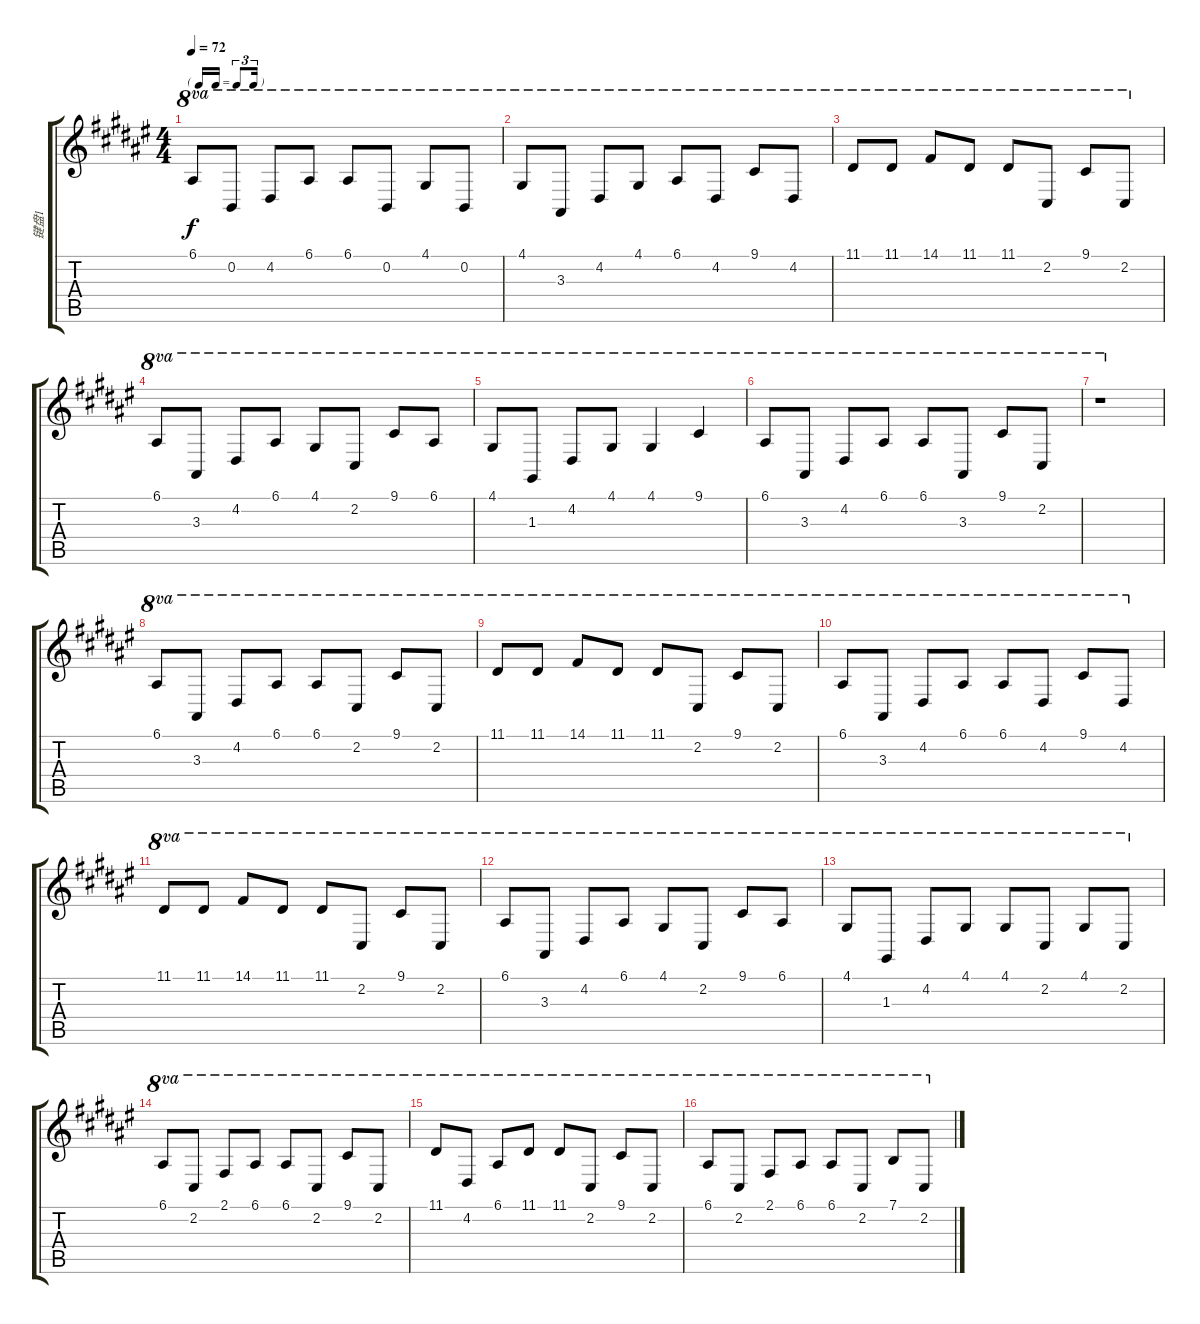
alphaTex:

\track ("键盘1" "键盘1") {instrument acousticgrandpiano}
\staff {score tabs}
\tuning (E4 B3 G3 D3 A2 E2) {hide}
\ts (4 4)
\tf triplet16th
\tempo 72
\clef g2
\ks f#
6.1.8{ot 8va dy f} 0.2.8{ot 8va} 4.2.8{ot 8va} 6.1.8{ot 8va} 6.1.8{ot 8va} 0.2.8{ot 8va} 4.1.8{ot 8va} 0.2.8{ot 8va} |
4.1.8{ot 8va} 3.3.8{ot 8va} 4.2.8{ot 8va} 4.1.8{ot 8va} 6.1.8{ot 8va} 4.2.8{ot 8va} 9.1.8{ot 8va} 4.2.8{ot 8va} |
11.1.8{ot 8va} 11.1.8{ot 8va} 14.1.8{ot 8va} 11.1.8{ot 8va} 11.1.8{ot 8va} 2.2.8{ot 8va} 9.1.8{ot 8va} 2.2.8{ot 8va} |
6.1.8{ot 8va} 3.3.8{ot 8va} 4.2.8{ot 8va} 6.1.8{ot 8va} 4.1.8{ot 8va} 2.2.8{ot 8va} 9.1.8{ot 8va} 6.1.8{ot 8va} |
4.1.8{ot 8va} 1.3.8{ot 8va} 4.2.8{ot 8va} 4.1.8{ot 8va} 4.1.4{ot 8va} 9.1.4{ot 8va} |
6.1.8{ot 8va} 3.3.8{ot 8va} 4.2.8{ot 8va} 6.1.8{ot 8va} 6.1.8{ot 8va} 3.3.8{ot 8va} 9.1.8{ot 8va} 2.2.8{ot 8va} |
r.1{ot 8va} |
6.1.8{ot 8va} 3.3.8{ot 8va} 4.2.8{ot 8va} 6.1.8{ot 8va} 6.1.8{ot 8va} 2.2.8{ot 8va} 9.1.8{ot 8va} 2.2.8{ot 8va} |
11.1.8{ot 8va} 11.1.8{ot 8va} 14.1.8{ot 8va} 11.1.8{ot 8va} 11.1.8{ot 8va} 2.2.8{ot 8va} 9.1.8{ot 8va} 2.2.8{ot 8va} |
6.1.8{ot 8va} 3.3.8{ot 8va} 4.2.8{ot 8va} 6.1.8{ot 8va} 6.1.8{ot 8va} 4.2.8{ot 8va} 9.1.8{ot 8va} 4.2.8{ot 8va} |
11.1.8{ot 8va} 11.1.8{ot 8va} 14.1.8{ot 8va} 11.1.8{ot 8va} 11.1.8{ot 8va} 2.2.8{ot 8va} 9.1.8{ot 8va} 2.2.8{ot 8va} |
6.1.8{ot 8va} 3.3.8{ot 8va} 4.2.8{ot 8va} 6.1.8{ot 8va} 4.1.8{ot 8va} 2.2.8{ot 8va} 9.1.8{ot 8va} 6.1.8{ot 8va} |
4.1.8{ot 8va} 1.3.8{ot 8va} 4.2.8{ot 8va} 4.1.8{ot 8va} 4.1.8{ot 8va} 2.2.8{ot 8va} 4.1.8{ot 8va} 2.2.8{ot 8va} |
6.1.8{ot 8va} 2.2.8{ot 8va} 2.1.8{ot 8va} 6.1.8{ot 8va} 6.1.8{ot 8va} 2.2.8{ot 8va} 9.1.8{ot 8va} 2.2.8{ot 8va} |
11.1.8{ot 8va} 4.2.8{ot 8va} 6.1.8{ot 8va} 11.1.8{ot 8va} 11.1.8{ot 8va} 2.2.8{ot 8va} 9.1.8{ot 8va} 2.2.8{ot 8va} |
6.1.8{ot 8va} 2.2.8{ot 8va} 2.1.8{ot 8va} 6.1.8{ot 8va} 6.1.8{ot 8va} 2.2.8{ot 8va} 7.1.8{ot 8va} 2.2.8{ot 8va}
